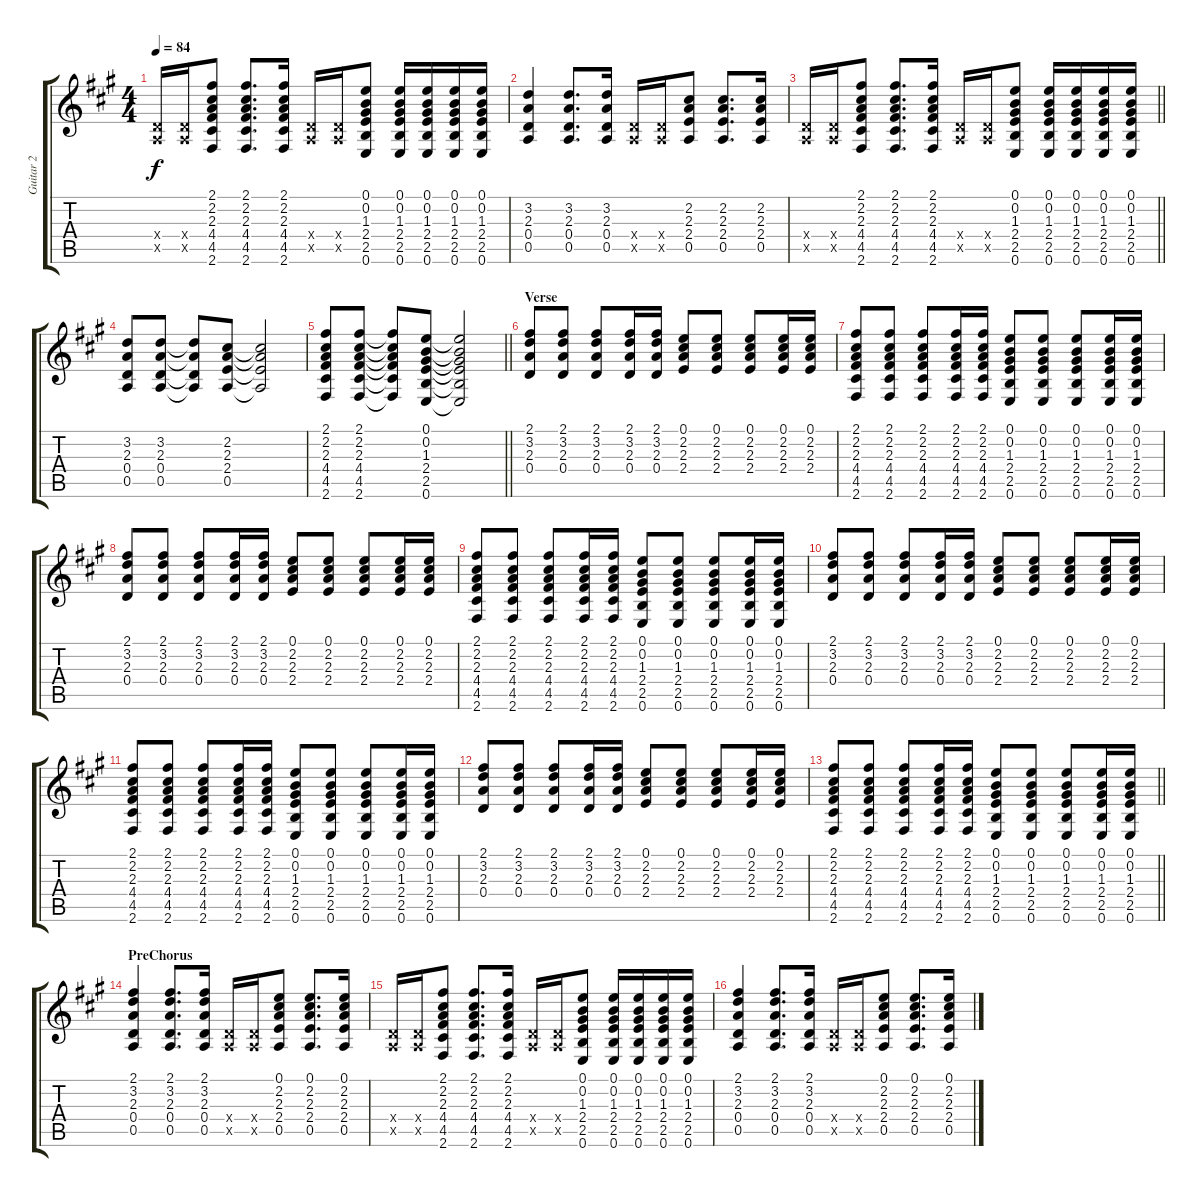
\track ("Guitar 2" "Guitar 2") {instrument distortionguitar}
\staff {score tabs}
\tuning (E4 B3 G3 D3 A2 E2) {hide}
\ts (4 4)
\tempo 84
\clef g2
\ks a
(0.4{x} 0.5{x}).16{dy f} (0.4{x} 0.5{x}).16 (2.1 2.2 2.3 4.4 4.5 2.6).8 (2.1 2.2 2.3 4.4 4.5 2.6).8{d} (2.1 2.2 2.3 4.4 4.5 2.6).16 (0.4{x} 0.5{x}).16 (0.4{x} 0.5{x}).16 (0.1 0.2 1.3 2.4 2.5 0.6).8 (0.1 0.2 1.3 2.4 2.5 0.6).16 (0.1 0.2 1.3 2.4 2.5 0.6).16 (0.1 0.2 1.3 2.4 2.5 0.6).16 (0.1 0.2 1.3 2.4 2.5 0.6).16 |
(3.2 2.3 0.4 0.5).4 (3.2 2.3 0.4 0.5).8{d} (3.2 2.3 0.4 0.5).16 (0.4{x} 0.5{x}).16 (0.4{x} 0.5{x}).16 (2.2 2.3 2.4 0.5).8 (2.2 2.3 2.4 0.5).8{d} (2.2 2.3 2.4 0.5).16 |
\barLineRight lightlight
(0.4{x} 0.5{x}).16 (0.4{x} 0.5{x}).16 (2.1 2.2 2.3 4.4 4.5 2.6).8 (2.1 2.2 2.3 4.4 4.5 2.6).8{d} (2.1 2.2 2.3 4.4 4.5 2.6).16 (0.4{x} 0.5{x}).16 (0.4{x} 0.5{x}).16 (0.1 0.2 1.3 2.4 2.5 0.6).8 (0.1 0.2 1.3 2.4 2.5 0.6).16 (0.1 0.2 1.3 2.4 2.5 0.6).16 (0.1 0.2 1.3 2.4 2.5 0.6).16 (0.1 0.2 1.3 2.4 2.5 0.6).16 |
(3.2 2.3 0.4 0.5).8 (3.2 2.3 0.4 0.5).8 (3.2{t} 2.3{t} 0.4{t} 0.5{t}).8 (2.2 2.3 2.4 0.5).8 (2.2{t} 2.3{t} 2.4{t} 0.5{t}).2 |
\barLineRight lightlight
(2.1 2.2 2.3 4.4 4.5 2.6).8 (2.1 2.2 2.3 4.4 4.5 2.6).8 (2.1{t} 2.2{t} 2.3{t} 4.4{t} 4.5{t} 2.6{t}).8 (0.1 0.2 1.3 2.4 2.5 0.6).8 (0.1{t} 0.2{t} 1.3{t} 2.4{t} 2.5{t} 0.6{t}).2 |
\section ("" "Verse")
(2.1 3.2 2.3 0.4).8{volume 8 instrument electricguitarclean} (2.1 3.2 2.3 0.4).8 (2.1 3.2 2.3 0.4).8 (2.1 3.2 2.3 0.4).16 (2.1 3.2 2.3 0.4).16 (0.1 2.2 2.3 2.4).8 (0.1 2.2 2.3 2.4).8 (0.1 2.2 2.3 2.4).8 (0.1 2.2 2.3 2.4).16 (0.1 2.2 2.3 2.4).16 |
(2.1 2.2 2.3 4.4 4.5 2.6).8 (2.1 2.2 2.3 4.4 4.5 2.6).8 (2.1 2.2 2.3 4.4 4.5 2.6).8 (2.1 2.2 2.3 4.4 4.5 2.6).16 (2.1 2.2 2.3 4.4 4.5 2.6).16 (0.1 0.2 1.3 2.4 2.5 0.6).8 (0.1 0.2 1.3 2.4 2.5 0.6).8 (0.1 0.2 1.3 2.4 2.5 0.6).8 (0.1 0.2 1.3 2.4 2.5 0.6).16 (0.1 0.2 1.3 2.4 2.5 0.6).16 |
(2.1 3.2 2.3 0.4).8 (2.1 3.2 2.3 0.4).8 (2.1 3.2 2.3 0.4).8 (2.1 3.2 2.3 0.4).16 (2.1 3.2 2.3 0.4).16 (0.1 2.2 2.3 2.4).8 (0.1 2.2 2.3 2.4).8 (0.1 2.2 2.3 2.4).8 (0.1 2.2 2.3 2.4).16 (0.1 2.2 2.3 2.4).16 |
(2.1 2.2 2.3 4.4 4.5 2.6).8 (2.1 2.2 2.3 4.4 4.5 2.6).8 (2.1 2.2 2.3 4.4 4.5 2.6).8 (2.1 2.2 2.3 4.4 4.5 2.6).16 (2.1 2.2 2.3 4.4 4.5 2.6).16 (0.1 0.2 1.3 2.4 2.5 0.6).8 (0.1 0.2 1.3 2.4 2.5 0.6).8 (0.1 0.2 1.3 2.4 2.5 0.6).8 (0.1 0.2 1.3 2.4 2.5 0.6).16 (0.1 0.2 1.3 2.4 2.5 0.6).16 |
(2.1 3.2 2.3 0.4).8 (2.1 3.2 2.3 0.4).8 (2.1 3.2 2.3 0.4).8 (2.1 3.2 2.3 0.4).16 (2.1 3.2 2.3 0.4).16 (0.1 2.2 2.3 2.4).8 (0.1 2.2 2.3 2.4).8 (0.1 2.2 2.3 2.4).8 (0.1 2.2 2.3 2.4).16 (0.1 2.2 2.3 2.4).16 |
(2.1 2.2 2.3 4.4 4.5 2.6).8 (2.1 2.2 2.3 4.4 4.5 2.6).8 (2.1 2.2 2.3 4.4 4.5 2.6).8 (2.1 2.2 2.3 4.4 4.5 2.6).16 (2.1 2.2 2.3 4.4 4.5 2.6).16 (0.1 0.2 1.3 2.4 2.5 0.6).8 (0.1 0.2 1.3 2.4 2.5 0.6).8 (0.1 0.2 1.3 2.4 2.5 0.6).8 (0.1 0.2 1.3 2.4 2.5 0.6).16 (0.1 0.2 1.3 2.4 2.5 0.6).16 |
(2.1 3.2 2.3 0.4).8 (2.1 3.2 2.3 0.4).8 (2.1 3.2 2.3 0.4).8 (2.1 3.2 2.3 0.4).16 (2.1 3.2 2.3 0.4).16 (0.1 2.2 2.3 2.4).8 (0.1 2.2 2.3 2.4).8 (0.1 2.2 2.3 2.4).8 (0.1 2.2 2.3 2.4).16 (0.1 2.2 2.3 2.4).16 |
\barLineRight lightlight
(2.1 2.2 2.3 4.4 4.5 2.6).8 (2.1 2.2 2.3 4.4 4.5 2.6).8 (2.1 2.2 2.3 4.4 4.5 2.6).8 (2.1 2.2 2.3 4.4 4.5 2.6).16 (2.1 2.2 2.3 4.4 4.5 2.6).16 (0.1 0.2 1.3 2.4 2.5 0.6).8 (0.1 0.2 1.3 2.4 2.5 0.6).8 (0.1 0.2 1.3 2.4 2.5 0.6).8 (0.1 0.2 1.3 2.4 2.5 0.6).16 (0.1 0.2 1.3 2.4 2.5 0.6).16 |
\section ("" "PreChorus")
(2.1 3.2 2.3 0.4 0.5).4{volume 11} (2.1 3.2 2.3 0.4 0.5).8{d} (2.1 3.2 2.3 0.4 0.5).16 (0.4{x} 0.5{x}).16 (0.4{x} 0.5{x}).16 (0.1 2.2 2.3 2.4 0.5).8 (0.1 2.2 2.3 2.4 0.5).8{d} (0.1 2.2 2.3 2.4 0.5).16 |
(0.4{x} 0.5{x}).16 (0.4{x} 0.5{x}).16 (2.1 2.2 2.3 4.4 4.5 2.6).8 (2.1 2.2 2.3 4.4 4.5 2.6).8{d} (2.1 2.2 2.3 4.4 4.5 2.6).16 (0.4{x} 0.5{x}).16 (0.4{x} 0.5{x}).16 (0.1 0.2 1.3 2.4 2.5 0.6).8 (0.1 0.2 1.3 2.4 2.5 0.6).16 (0.1 0.2 1.3 2.4 2.5 0.6).16 (0.1 0.2 1.3 2.4 2.5 0.6).16 (0.1 0.2 1.3 2.4 2.5 0.6).16 |
(2.1 3.2 2.3 0.4 0.5).4 (2.1 3.2 2.3 0.4 0.5).8{d} (2.1 3.2 2.3 0.4 0.5).16 (0.4{x} 0.5{x}).16 (0.4{x} 0.5{x}).16 (0.1 2.2 2.3 2.4 0.5).8 (0.1 2.2 2.3 2.4 0.5).8{d} (0.1 2.2 2.3 2.4 0.5).16
